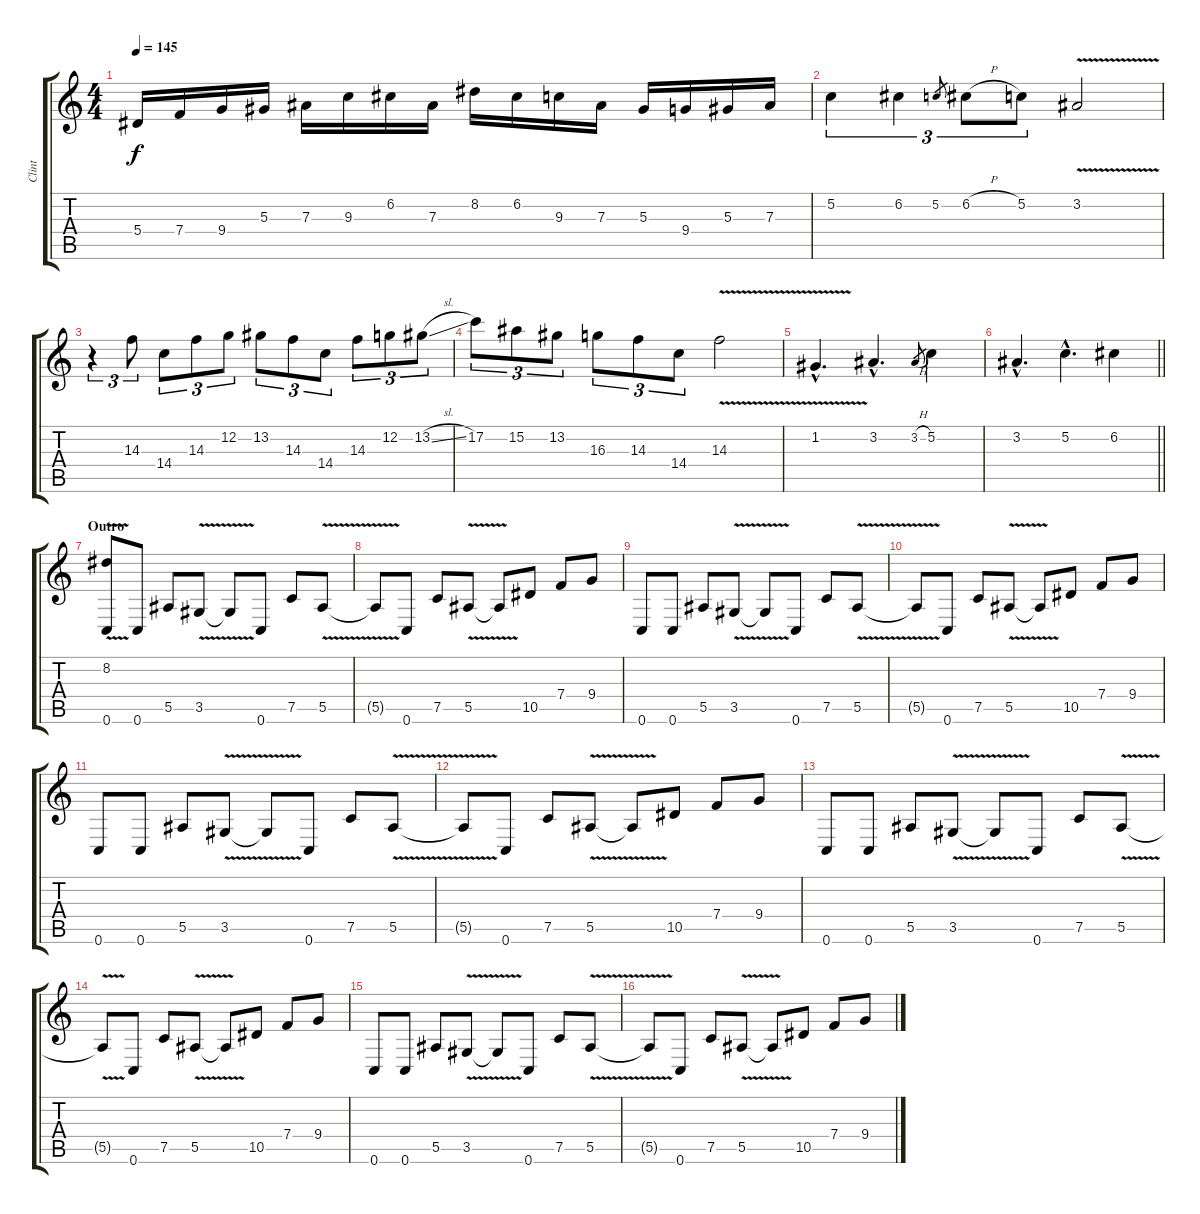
\track ("Clint" "Clint") {instrument distortionguitar}
\staff {score tabs}
\tuning (C4 G3 Eb3 Bb2 F2 C2) {hide}
\ts (4 4)
\tempo 145
\clef g2
\ks c
5.4.16{dy f} 7.4.16 9.4.16 5.3.16 7.3.16 9.3.16 6.2.16 7.3.16 8.2.16 6.2.16 9.3.16 7.3.16 5.3.16 9.4.16 5.3.16 7.3.16 |
5.2.4{tu (3 2)} 6.2.4{tu (3 2)} 5.2.8{gr} 6.2{h}.8{tu (3 2)} 5.2.8{tu (3 2)} 3.2{v}.2 |
r.4{tu (3 2)} 14.3.8{tu (3 2)} 14.4.8{tu (3 2)} 14.3.8{tu (3 2)} 12.2.8{tu (3 2)} 13.2.8{tu (3 2)} 14.3.8{tu (3 2)} 14.4.8{tu (3 2)} 14.3.8{tu (3 2)} 12.2.8{tu (3 2)} 13.2{sl}.8{tu (3 2)} |
17.2.8{tu (3 2)} 15.2.8{tu (3 2)} 13.2.8{tu (3 2)} 16.3.8{tu (3 2)} 14.3.8{tu (3 2)} 14.4.8{tu (3 2)} 14.3{v}.2 |
1.2{v hac}.4{d} 3.2{hac}.4{d} 3.2{h}.8{gr} 5.2.4 |
\barLineRight lightlight
3.2{hac}.4{d} 5.2{hac}.4{d} 6.2.4 |
\section ("" "Outro")
(8.2{v} 0.6).8 0.6.8 5.5.8 3.5{v}.8 3.5{t}.8 0.6.8 7.5.8 5.5{v}.8 |
5.5{t}.8 0.6.8 7.5.8 5.5{v}.8 5.5{t}.8 10.5.8 7.4.8 9.4.8 |
0.6.8 0.6.8 5.5.8 3.5{v}.8 3.5{t}.8 0.6.8 7.5.8 5.5{v}.8 |
5.5{t}.8 0.6.8 7.5.8 5.5{v}.8 5.5{t}.8 10.5.8 7.4.8 9.4.8 |
0.6.8 0.6.8 5.5.8 3.5{v}.8 3.5{t}.8 0.6.8 7.5.8 5.5{v}.8 |
5.5{t}.8 0.6.8 7.5.8 5.5{v}.8 5.5{t}.8 10.5.8 7.4.8 9.4.8 |
0.6.8 0.6.8 5.5.8 3.5{v}.8 3.5{t}.8 0.6.8 7.5.8 5.5{v}.8 |
5.5{t}.8 0.6.8 7.5.8 5.5{v}.8 5.5{t}.8 10.5.8 7.4.8 9.4.8 |
0.6.8 0.6.8 5.5.8 3.5{v}.8 3.5{t}.8 0.6.8 7.5.8 5.5{v}.8 |
5.5{t}.8 0.6.8 7.5.8 5.5{v}.8 5.5{t}.8 10.5.8 7.4.8 9.4.8
